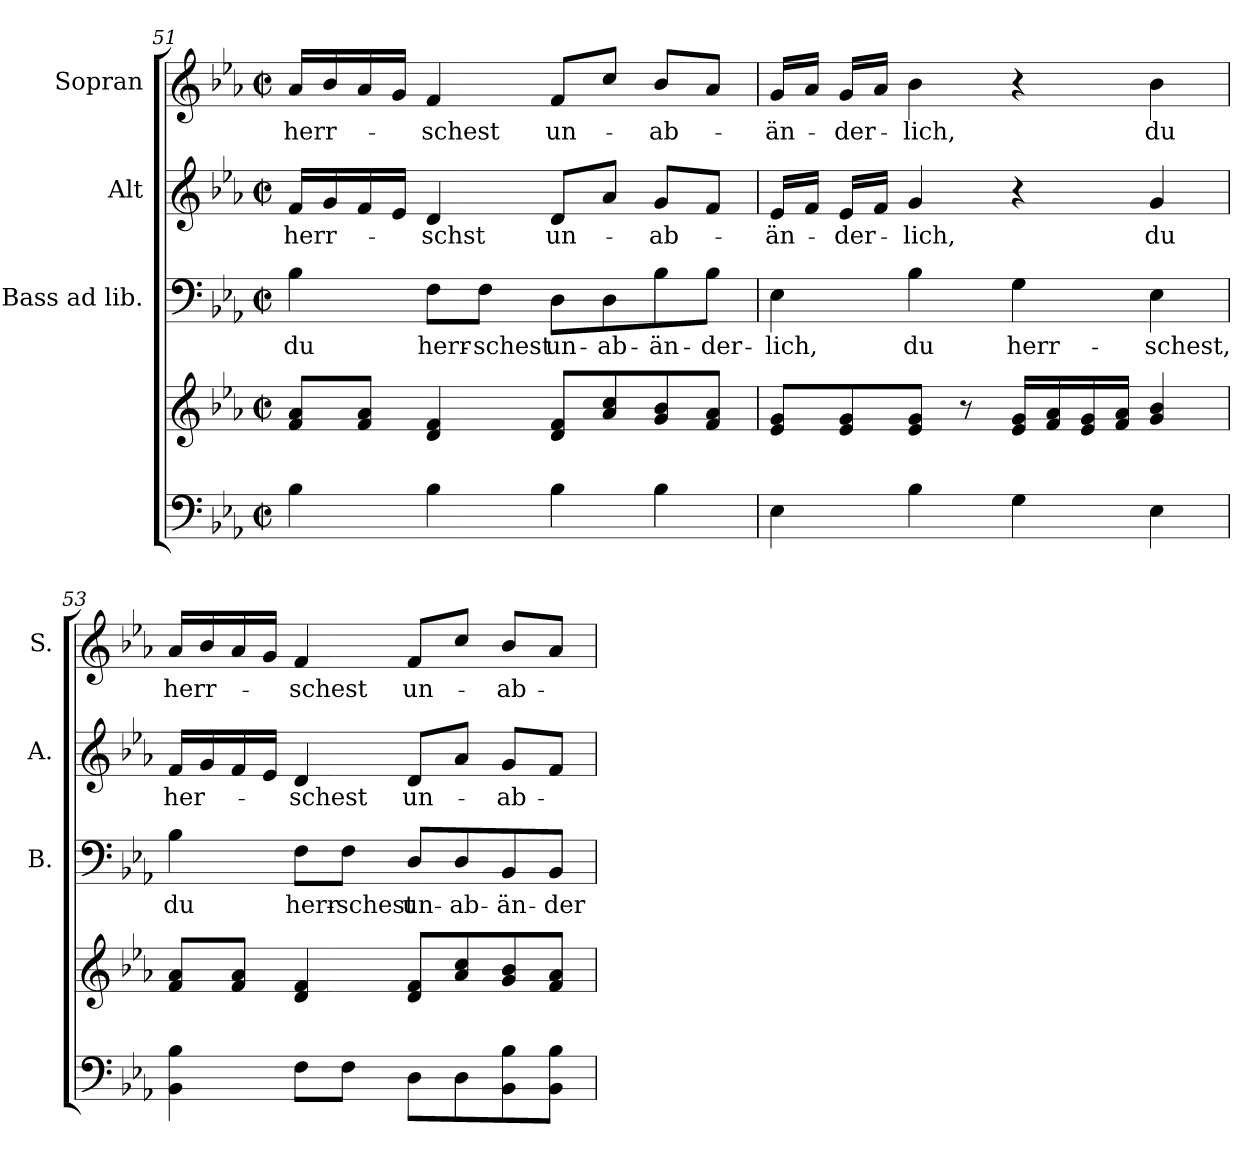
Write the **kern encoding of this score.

**kern	**kern	**kern	**text	**kern	**text	**kern	**text
*part4	*part4	*part3	*part3	*part2	*part2	*part1	*part1
*staff5	*staff4	*staff3	*staff3	*staff2	*staff2	*staff1	*staff1
*	*	*I"Bass ad lib.	*	*I"Alt	*	*I"Sopran	*
*	*	*I'B.	*	*I'A.	*	*I'S.	*
!!LO:PB:g=z
*clefF4	*clefG2	*clefF4	*	*clefG2	*	*clefG2	*
*k[b-e-a-]	*k[b-e-a-]	*k[b-e-a-]	*	*k[b-e-a-]	*	*k[b-e-a-]	*
*E-:	*E-:	*E-:	*	*E-:	*	*E-:	*
*M2/2	*M2/2	*M2/2	*	*M2/2	*	*M2/2	*
*met(c|)	*met(c|)	*met(c|)	*	*met(c|)	*	*met(c|)	*
=51	=51	=51	=51	=51	=51	=51	=51
!	!	!	!LO:LY:b	!	!LO:LY:b	!	!LO:LY:b
4B-\	8f/ 8a-/L	4B-\	du	16f/LL	herr-	16a-/LL	herr-
.	.	.	.	16g/	.	16b-/	.
.	8f/ 8a-/J	.	.	16f/	.	16a-/	.
.	.	.	.	16e-/JJ	.	16g/JJ	.
!	!	!	!LO:LY:b	!	!LO:LY:b	!	!LO:LY:b
4B-\	4d/ 4f/	8F\L	herr-	4d/	-schst	4f/	-schest
!	!	!	!LO:LY:b	!	!	!	!
.	.	8F\J	-schest	.	.	.	.
!	!	!	!LO:LY:b	!	!LO:LY:b	!	!LO:LY:b
4B-\	8d/ 8f/L	8D\L	un-	8d/L	un-	8f/L	un-
!	!	!	!LO:LY:b	!	!	!	!
.	8a-/ 8cc/	8D\	-ab-	8a-/J	.	8cc/J	.
!	!	!	!LO:LY:b	!	!LO:LY:b	!	!LO:LY:b
4B-\	8g/ 8b-/	8B-\	-än-	8g/L	-ab-	8b-/L	-ab-
!	!	!	!LO:LY:b	!	!	!	!
.	8f/ 8a-/J	8B-\J	-der-	8f/J	.	8a-/J	.
=52	=52	=52	=52	=52	=52	=52	=52
!	!	!	!LO:LY:b	!	!LO:LY:b	!	!LO:LY:b
4E-\	8e-/ 8g/L	4E-\	-lich,	16e-/LL	-än-	16g/LL	-än-
.	.	.	.	16f/JJ	.	16a-/JJ	.
!	!	!	!	!	!LO:LY:b	!	!LO:LY:b
.	8e-/ 8g/	.	.	16e-/LL	-der-	16g/LL	-der-
.	.	.	.	16f/JJ	.	16a-/JJ	.
!	!	!	!LO:LY:b	!	!LO:LY:b	!	!LO:LY:b
4B-\	8e-/ 8g/J	4B-\	du	4g/	-lich,	4b-\	-lich,
.	8r	.	.	.	.	.	.
!	!	!	!LO:LY:b	!	!	!	!
4G\	16e-/ 16g/LL	4G\	herr-	4r	.	4r	.
.	16f/ 16a-/	.	.	.	.	.	.
.	16e-/ 16g/	.	.	.	.	.	.
.	16f/ 16a-/JJ	.	.	.	.	.	.
!	!	!	!LO:LY:b	!	!LO:LY:b	!	!LO:LY:b
4E-\	4g/ 4b-/	4E-\	-schest,	4g/	du	4b-\	du
=53	=53	=53	=53	=53	=53	=53	=53
!	!	!	!LO:LY:b	!	!LO:LY:b	!	!LO:LY:b
4BB-\ 4B-\	8f/ 8a-/L	4B-\	du	16f/LL	her-	16a-/LL	herr-
.	.	.	.	16g/	.	16b-/	.
.	8f/ 8a-/J	.	.	16f/	.	16a-/	.
.	.	.	.	16e-/JJ	.	16g/JJ	.
!	!	!	!LO:LY:b	!	!LO:LY:b	!	!LO:LY:b
8F\L	4d/ 4f/	8F\L	herr-	4d/	-schest	4f/	-schest
!	!	!	!LO:LY:b	!	!	!	!
8F\J	.	8F\J	-schest	.	.	.	.
!	!	!	!LO:LY:b	!	!LO:LY:b	!	!LO:LY:b
8D\L	8d/ 8f/L	8D/L	un-	8d/L	un-	8f/L	un-
!	!	!	!LO:LY:b	!	!	!	!
8D\	8a-/ 8cc/	8D/	-ab-	8a-/J	.	8cc/J	.
!	!	!	!LO:LY:b	!	!LO:LY:b	!	!LO:LY:b
8BB-\ 8B-\	8g/ 8b-/	8BB-/	-än-	8g/L	-ab-	8b-/L	-ab-
!	!	!	!LO:LY:b	!	!	!	!
8BB-\ 8B-\J	8f/ 8a-/J	8BB-/J	-der-	8f/J	.	8a-/J	.
=	=	=	=	=	=	=	=
*-	*-	*-	*-	*-	*-	*-	*-
